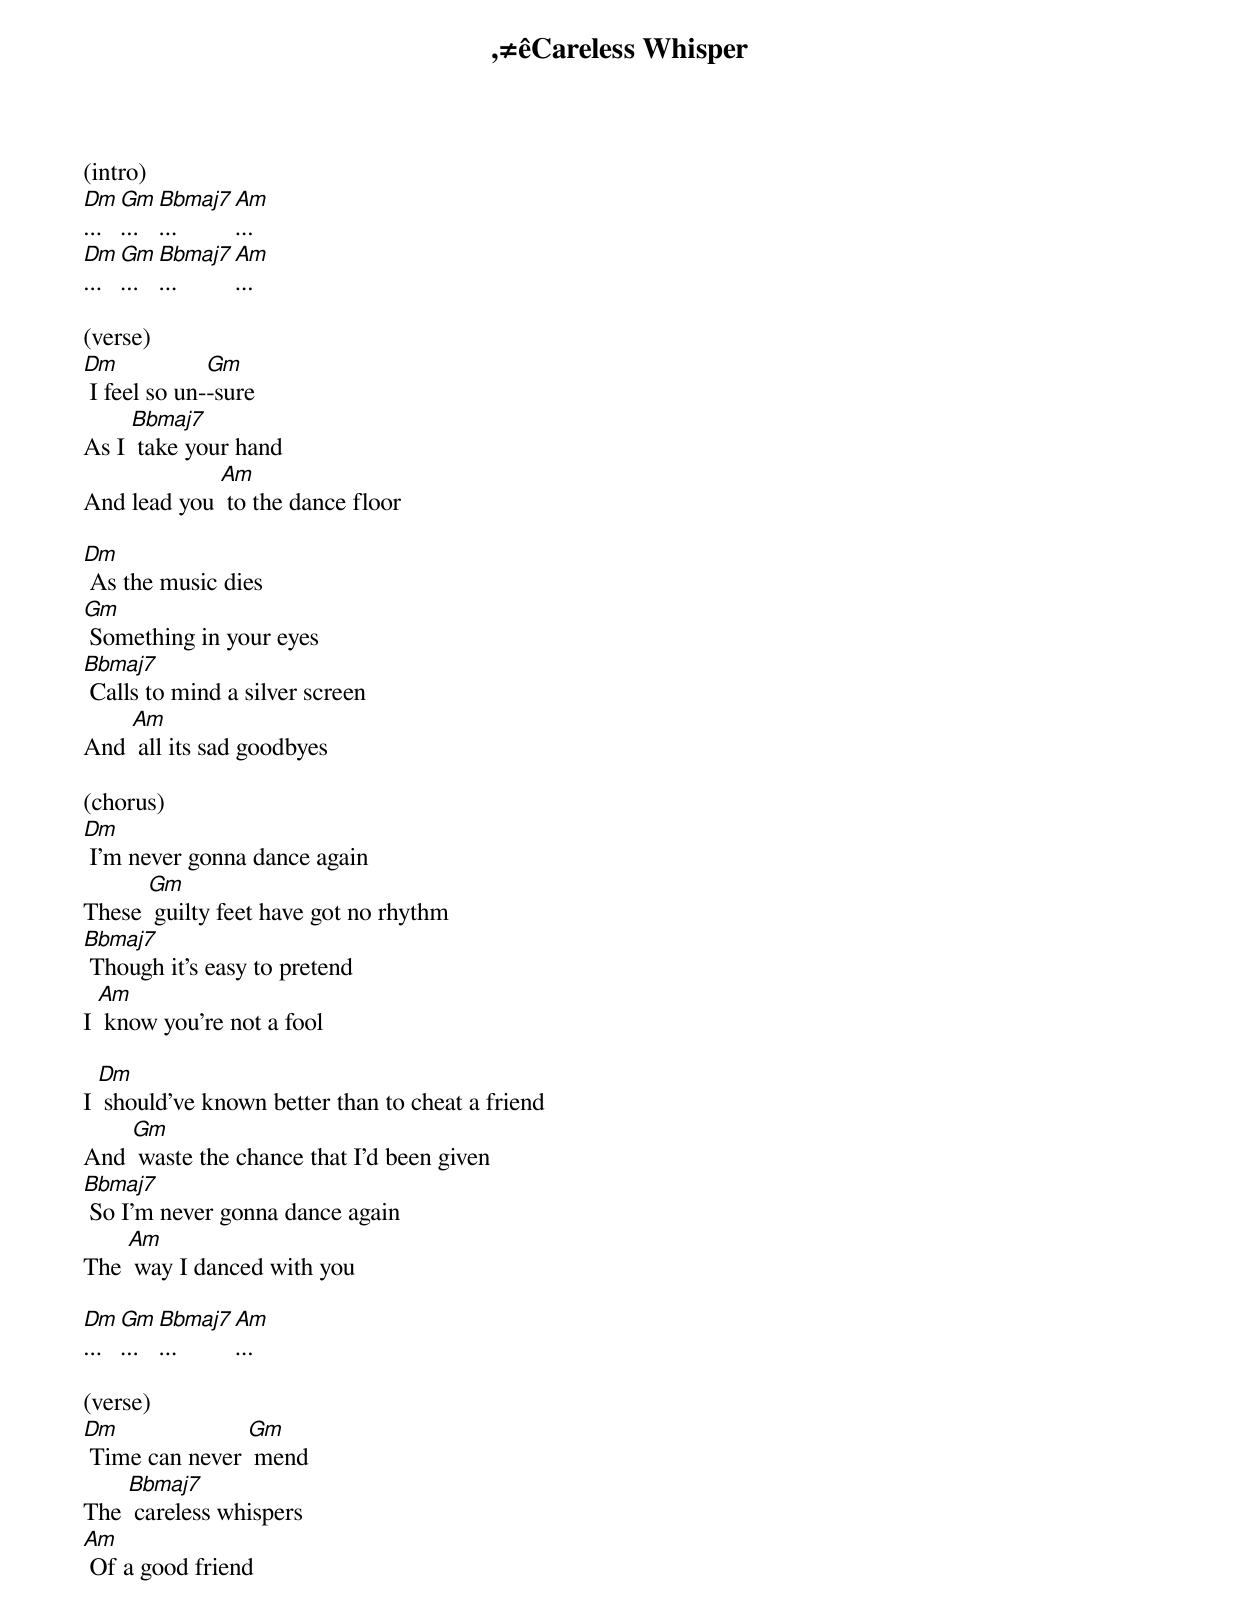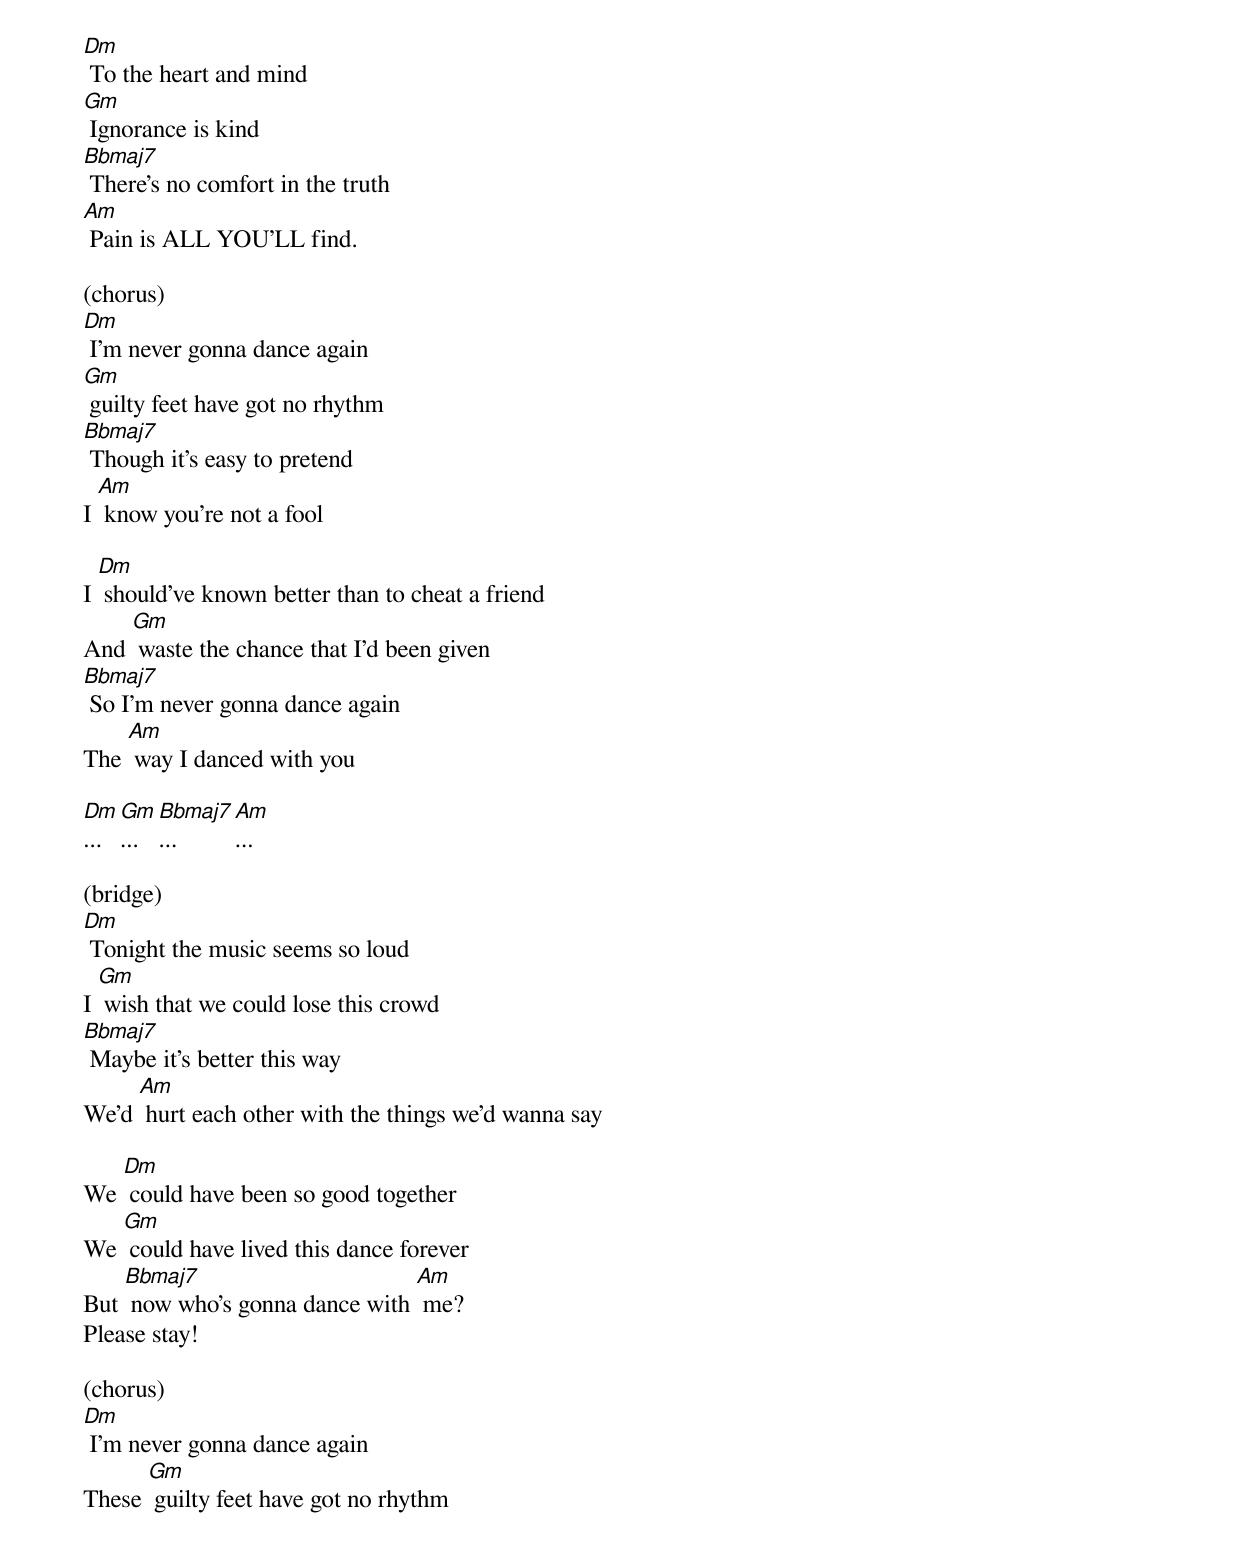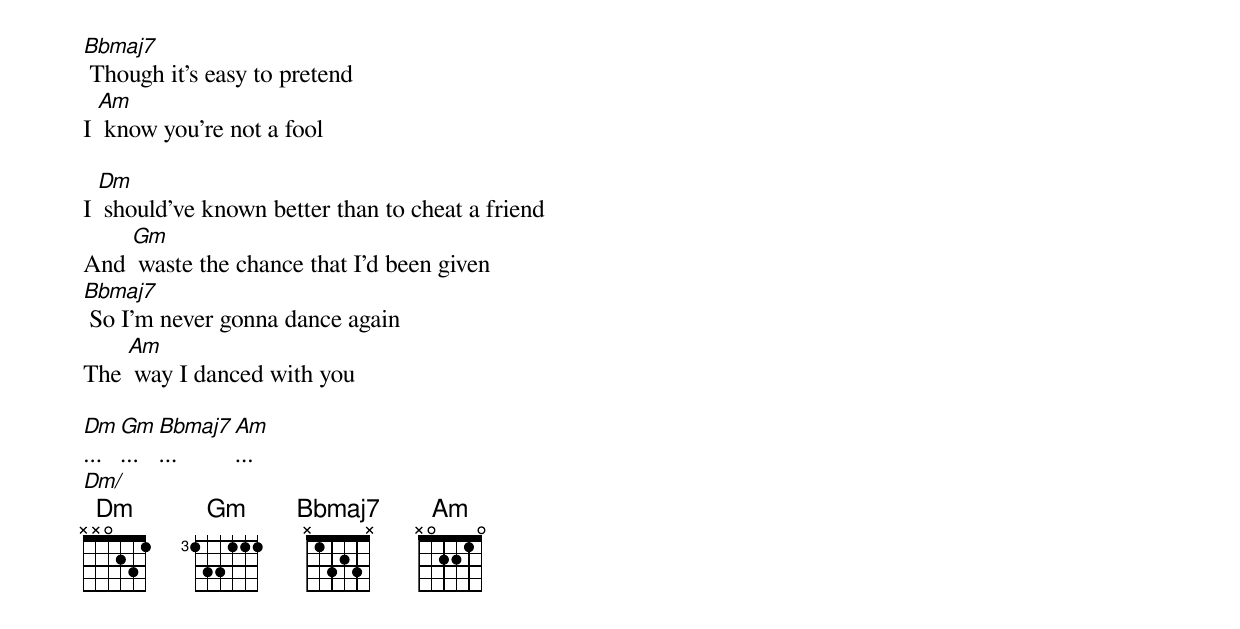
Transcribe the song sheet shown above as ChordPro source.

{t:‚≠êCareless Whisper}
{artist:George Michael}
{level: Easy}
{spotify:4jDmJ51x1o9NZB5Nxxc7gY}

(intro)
[Dm]... [Gm]... [Bbmaj7]... [Am]...
[Dm]... [Gm]... [Bbmaj7]... [Am]...

(verse)
[Dm] I feel so un-[Gm]-sure
As I [Bbmaj7] take your hand
And lead you [Am] to the dance floor

[Dm] As the music dies
[Gm] Something in your eyes
[Bbmaj7] Calls to mind a silver screen
And [Am] all its sad goodbyes

(chorus)
[Dm] I'm never gonna dance again
These [Gm] guilty feet have got no rhythm
[Bbmaj7] Though it's easy to pretend
I [Am] know you're not a fool

I [Dm] should've known better than to cheat a friend
And [Gm] waste the chance that I'd been given
[Bbmaj7] So I'm never gonna dance again
The [Am] way I danced with you

[Dm]... [Gm]... [Bbmaj7]... [Am]...

(verse)
[Dm] Time can never [Gm] mend
The [Bbmaj7] careless whispers
[Am] Of a good friend

[Dm] To the heart and mind
[Gm] Ignorance is kind
[Bbmaj7] There's no comfort in the truth
[Am] Pain is ALL YOU'LL find.

(chorus)
[Dm] I'm never gonna dance again
[Gm] guilty feet have got no rhythm
[Bbmaj7] Though it's easy to pretend
I [Am] know you're not a fool

I [Dm] should've known better than to cheat a friend
And [Gm] waste the chance that I'd been given
[Bbmaj7] So I'm never gonna dance again
The [Am] way I danced with you

[Dm]... [Gm]... [Bbmaj7]... [Am]...

(bridge)
[Dm] Tonight the music seems so loud
I [Gm] wish that we could lose this crowd
[Bbmaj7] Maybe it's better this way
We'd [Am] hurt each other with the things we'd wanna say

We [Dm] could have been so good together
We [Gm] could have lived this dance forever
But [Bbmaj7] now who's gonna dance with [Am] me?
Please stay!

(chorus)
[Dm] I'm never gonna dance again
These [Gm] guilty feet have got no rhythm
[Bbmaj7] Though it's easy to pretend
I [Am] know you're not a fool

I [Dm] should've known better than to cheat a friend
And [Gm] waste the chance that I'd been given
[Bbmaj7] So I'm never gonna dance again
The [Am] way I danced with you

[Dm]... [Gm]... [Bbmaj7]... [Am]...
[Dm/]
